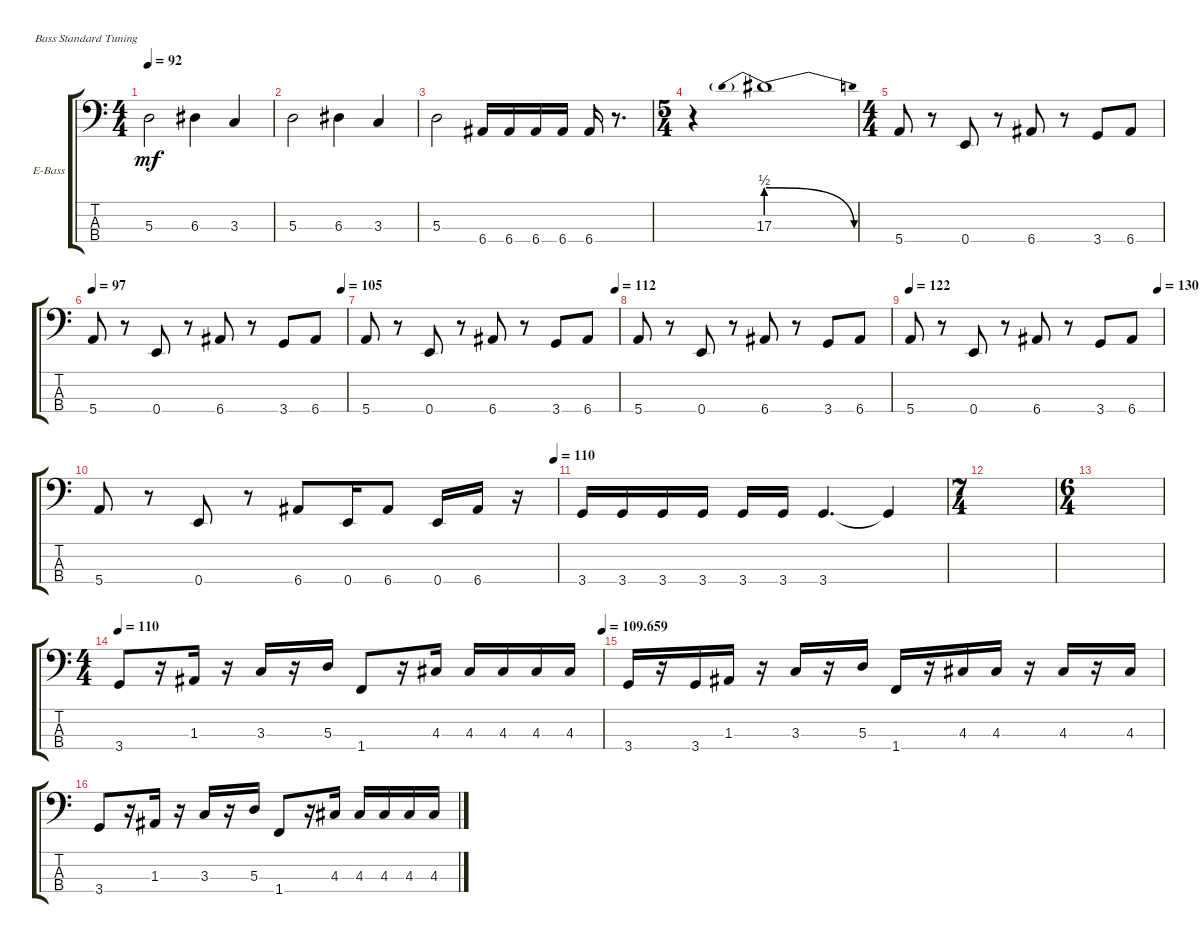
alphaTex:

\defaultSystemsLayout 4
\bracketExtendMode groupsimilarinstruments
\firstSystemTrackNameOrientation horizontal
\otherSystemsTrackNameOrientation horizontal
\track ("Electric Bass" "E-Bass") {instrument electricbassfinger}
\staff {score tabs}
\tuning (G2 D2 A1 E1)
\ts (4 4)
\tempo 92
\clef f4
\scale
0.485477
\ks c
5.3.2{dy mf instrument electricbassfinger} 6.3.4 3.3.4 |
\scale
0.257261 5.3.2 6.3.4 3.3.4 |
\scale
0.257261 5.3.2 6.4.16 6.4.16 6.4.16 6.4.16 6.4.16 r.8{d} |
\ts (5 4)
r.4 17.3{be (prebendrelease 0 2 36 0)}.1 |
\ts (4 4)
5.4.8 r.8 0.4.8 r.8 6.4.8 r.8 3.4.8 6.4.8 |
\tempo 97
\tempo (105 0.98125)
5.4.8 r.8 0.4.8 r.8 6.4.8 r.8 3.4.8 6.4.8 |
\tempo (112 0.9875)
5.4.8 r.8 0.4.8 r.8 6.4.8 r.8 3.4.8 6.4.8 |
5.4.8 r.8 0.4.8 r.8 6.4.8 r.8 3.4.8 6.4.8 |
\tempo 122
\tempo (130 0.98125)
5.4.8 r.8 0.4.8 r.8 6.4.8 r.8 3.4.8 6.4.8 |
\tempo (110 0.99375)
5.4.8 r.8 0.4.8 r.8 6.4.8 0.4.16 6.4.8 0.4.16 6.4.16 r.16 |
3.4.16 3.4.16 3.4.16 3.4.16 3.4.16 3.4.16 3.4.4{d} 3.4{t}.4 |
\ts (7 4)
|
\ts (6 4)
|
\ts (4 4)
\tempo 110
\tempo (109.659 1)
3.4.8 r.16 1.3.16 r.16 3.3.16 r.16 5.3.16 1.4.8 r.16 4.3.16 4.3.16 4.3.16 4.3.16 4.3.16 |
3.4.16 r.16 3.4.16 1.3.16 r.16 3.3.16 r.16 5.3.16 1.4.16 r.16 4.3.16 4.3.16 r.16 4.3.16 r.16 4.3.16 |
3.4.8 r.16 1.3.16 r.16 3.3.16 r.16 5.3.16 1.4.8 r.16 4.3.16 4.3.16 4.3.16 4.3.16 4.3.16
